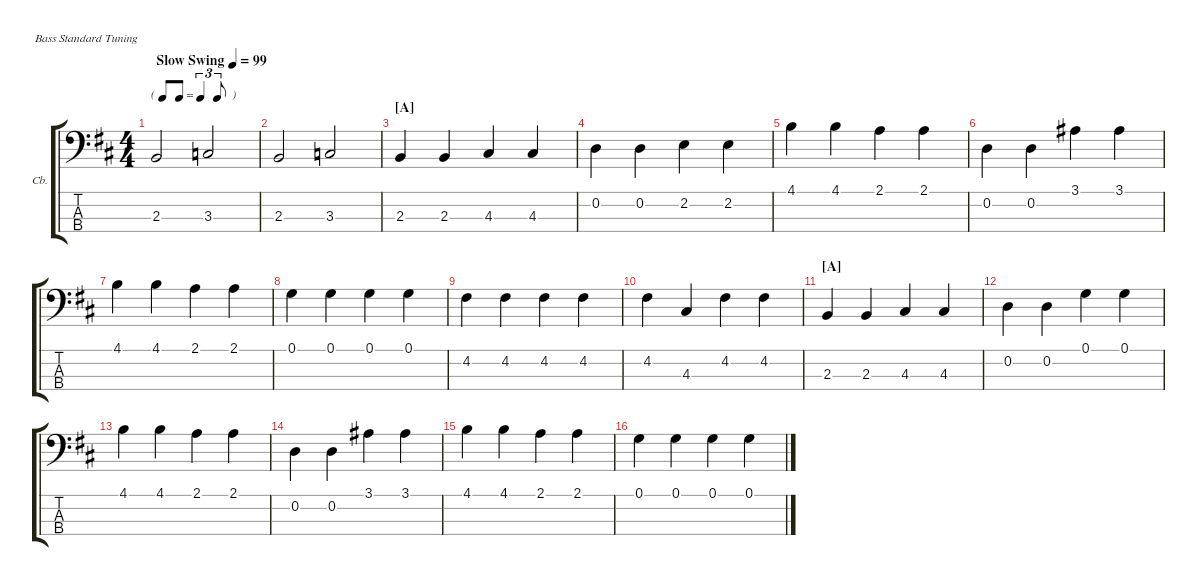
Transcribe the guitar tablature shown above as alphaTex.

\defaultSystemsLayout 4
\hideDynamics
\bracketExtendMode groupsimilarinstruments
\firstSystemTrackNameOrientation horizontal
\otherSystemsTrackNameOrientation horizontal
\track ("Contrabass" "Cb.") {instrument acousticbass}
\staff {score tabs}
\tuning (G2 D2 A1 E1)
\ts (4 4)
\tf triplet8th
\tempo (99 "Slow Swing")
\clef f4
\ks d
2.3.2{dy mf instrument acousticbass} 3.3.2 |
2.3.2 3.3.2 |
\section ("A" "")
2.3.4{dy mp} 2.3.4 4.3.4 4.3.4 |
0.2.4 0.2.4 2.2.4 2.2.4 |
4.1.4 4.1.4 2.1.4 2.1.4 |
0.2.4 0.2.4 3.1.4 3.1.4 |
4.1.4 4.1.4 2.1.4 2.1.4 |
0.1.4 0.1.4 0.1.4 0.1.4 |
4.2.4 4.2.4 4.2.4 4.2.4 |
4.2.4 4.3.4 4.2.4 4.2.4 |
\section ("A" "")
2.3.4 2.3.4 4.3.4 4.3.4 |
0.2.4 0.2.4 0.1.4 0.1.4 |
4.1.4 4.1.4 2.1.4 2.1.4 |
0.2.4 0.2.4 3.1.4 3.1.4 |
4.1.4 4.1.4 2.1.4 2.1.4 |
0.1.4 0.1.4 0.1.4 0.1.4
